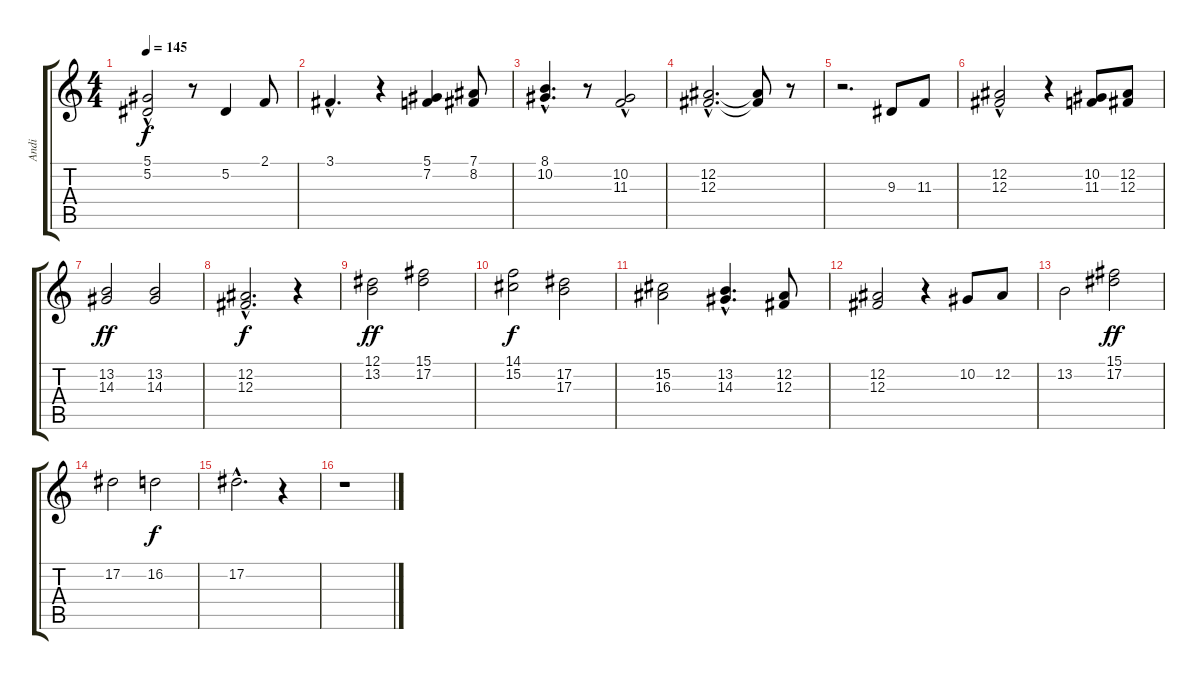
\track ("Andi" "Andi") {instrument altosax}
\staff {score tabs}
\tuning (Eb4 Bb3 Gb3 Db3 Ab2 Eb2) {hide}
\ts (4 4)
\tempo 145
\clef g2
\ks c
(5.1{hac} 5.2).2{dy f} r.8 5.2.4 2.1.8 |
3.1{hac}.4{d} r.4 (5.1 7.2).4 (7.1 8.2).8 |
(8.1{hac} 10.2{hac}).4{d} r.8 (10.2 11.3{hac}).2 |
(12.2{hac} 12.3{hac}).2{d} (12.2{t} 12.3{t}).8 r.8 |
r.2{d} 9.3.8 11.3.8 |
(12.2 12.3{hac}).2 r.4 (10.2 11.3).8 (12.2 12.3).8 |
(13.2 14.3).2{dy ff} (13.2 14.3).2 |
(12.2{hac} 12.3{hac}).2{d dy f} r.4 |
(12.1 13.2).2{dy ff} (15.1 17.2).2 |
(14.1 15.2).2{dy f} (17.2 17.3).2 |
(15.2 16.3).2 (13.2{hac} 14.3{hac}).4{d} (12.2 12.3).8 |
(12.2 12.3).2 r.4 10.2.8 12.2.8 |
13.2.2 (15.1 17.2).2{dy ff} |
17.2.2 16.2.2{dy f} |
17.2{hac}.2{d} r.4 |
r.1
